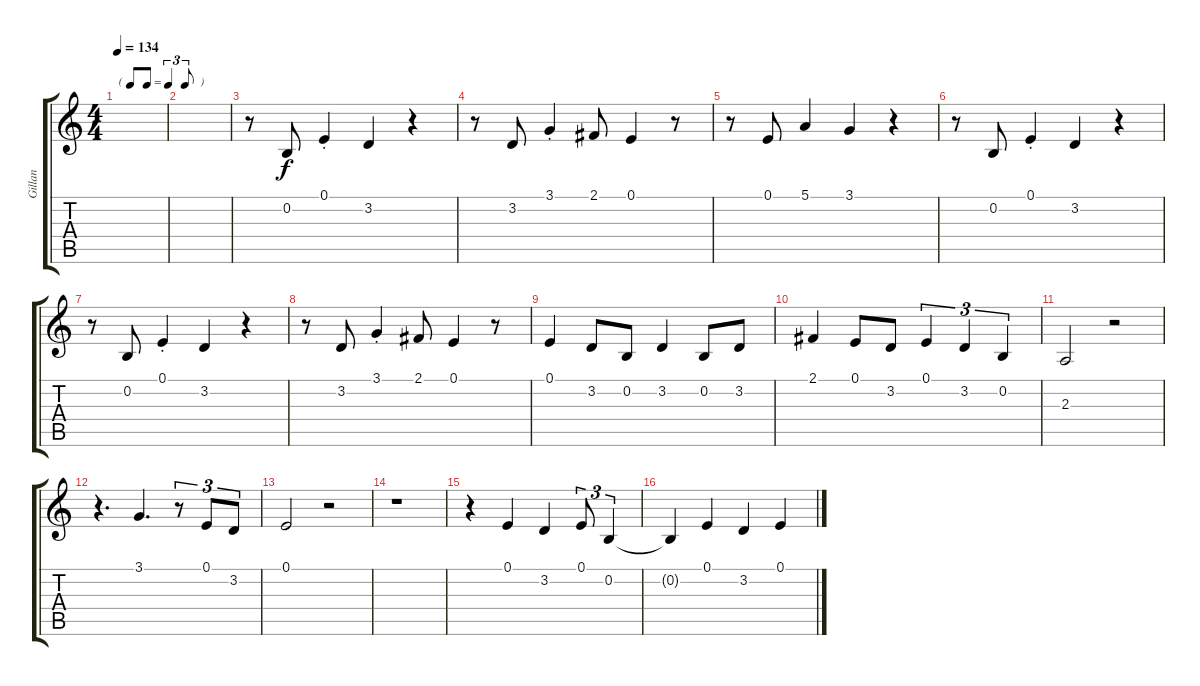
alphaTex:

\track ("Gillan" "Gillan") {instrument oboe}
\staff {score tabs}
\tuning (E4 B3 G3 D3 A2 E2) {hide}
\ts (4 4)
\tf triplet8th
\tempo 134
\clef g2
\ks c
|
|
r.8 0.2.8 0.1{st}.4 3.2.4 r.4 |
r.8 3.2.8 3.1{st}.4 2.1.8 0.1.4 r.8 |
r.8 0.1.8 5.1.4 3.1.4 r.4 |
r.8 0.2.8 0.1{st}.4 3.2.4 r.4 |
r.8 0.2.8 0.1{st}.4 3.2.4 r.4 |
r.8 3.2.8 3.1{st}.4 2.1.8 0.1.4 r.8 |
0.1.4 3.2.8 0.2.8 3.2.4 0.2.8 3.2.8 |
2.1.4 0.1.8 3.2.8 0.1.4{tu (3 2)} 3.2.4{tu (3 2)} 0.2.4{tu (3 2)} |
2.3.2 r.2 |
r.4{d} 3.1.4{d} r.8{tu (3 2)} 0.1.8{tu (3 2)} 3.2.8{tu (3 2)} |
0.1.2 r.2 |
r.1 |
r.4 0.1.4 3.2.4 0.1.8{tu (3 2)} 0.2.4{tu (3 2)} |
0.2{t}.4 0.1.4 3.2.4 0.1.4
